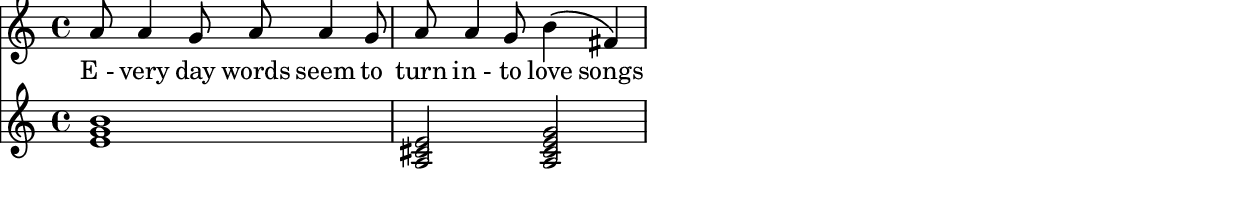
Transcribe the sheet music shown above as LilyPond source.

%% Generated by lilypond-book
%% Options: [indent=0\mm,line-width=278\pt]
\include "lilypond-book-preamble.ly"


% ****************************************************************
% Start cut-&-pastable-section
% ****************************************************************



\paper {
  indent = 0\mm
  line-width = 278\pt
  % offset the left padding, also add 1mm as lilypond creates cropped
  % images with a little space on the right
  line-width = #(- line-width (* mm  3.000000) (* mm 1))
}

\layout {
  
}





% ****************************************************************
% ly snippet:
% ****************************************************************
\sourcefileline 197
\layout {
	  	indent = 0\mm
  		line-width = 200\mm
  		ragged-last = ##t
		\override ChordName #'font-size = #2
     	\override ChordName #'font-series = #'bold 
		\override ChordName #'color = #(rgb-color 0 0 0.78) 
		\override ChordName #'font-family = #'roman
	}
	\score {
		\transpose c'' g'
		<<
		\chords { d1:m g2 g2:7 }
		\relative c'' {
			\override Score.BarNumber.break-visibility = ##(#f #f #t)		
			\set Score.currentBarNumber = #15
			\bar ""
		
			\clef treble
			\override Staff.TimeSignature #'style = #'()
			\time 4/4
			<<
    		{ d8 d4 c8 d8 d4 c8 d8 d4 c8 e4 \(b4 \) }
    		\new Staff { 
				\clef "treble" 
				\override Staff.TimeSignature #'style = #'()
				\chordmode { a1:m d2 d2:7}
			}			
			>>
		}
		\addlyrics { "E -" very day words seem to turn "in -" to love songs }
		>>
	}



% ****************************************************************
% end ly snippet
% ****************************************************************
